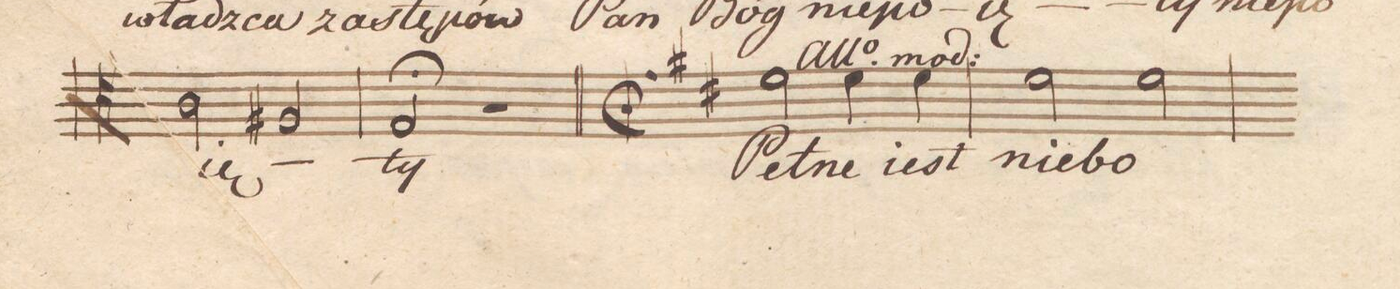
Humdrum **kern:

**kern	**text	**dynam
*I"Tenore.	*	*
*clefC4	*	*
*k[]	*	*
*met(c)	*	*
*M4/4	*	*
2A\	-ię-	.
2F#X/	.	.
=10	=10	=10
2E/;	-ty	.
2r	.	.
=11||	=11||	=11||
*k[f#c#]	*	*
*M2/2	*	*
*met(c|)	*	*
*mmet(c|)	*	*
2d\	Peł-	.
4d\	-ne	.
4d\	iest	.
=12	=12	=12
2d\	nie-	.
2d\	-bo	.
=13	=13	=13
*-	*-	*-
